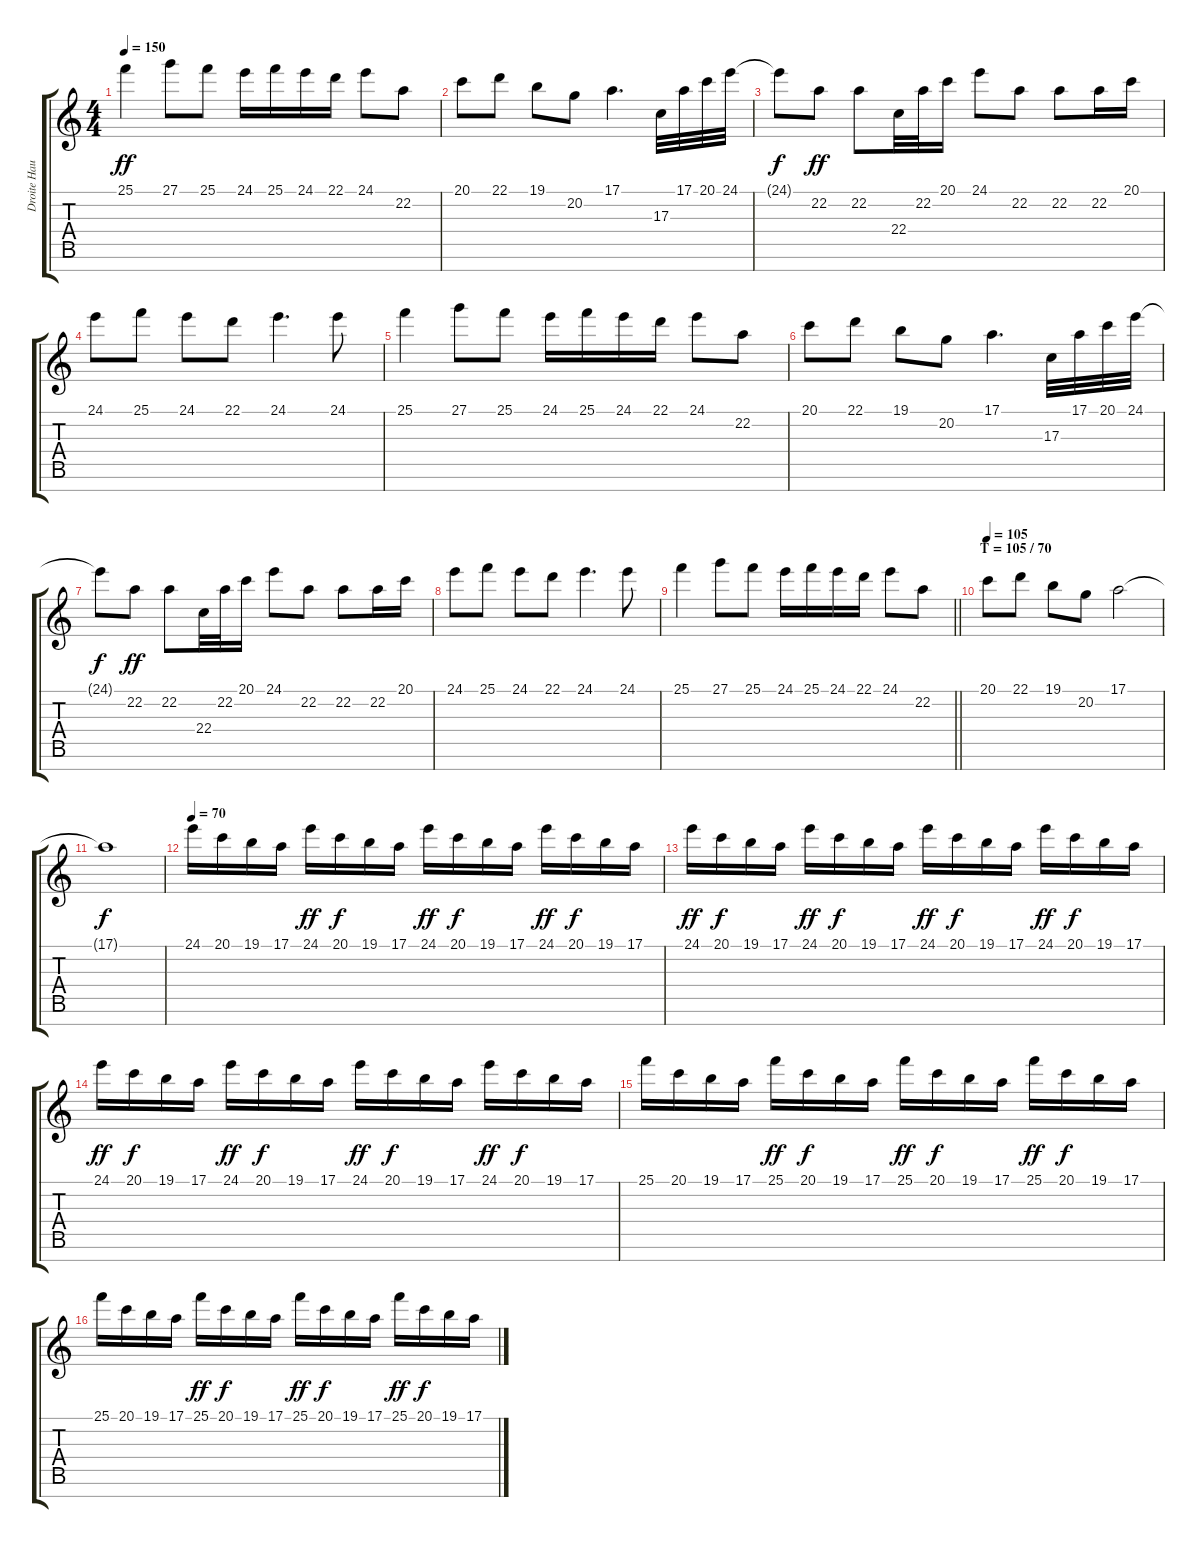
\track ("Droite Haute" "Droite Hau") {instrument acousticgrandpiano}
\staff {score tabs}
\tuning (E4 B3 G3 D3 A2 E2 B1) {hide}
\ts (4 4)
\tempo 150
\clef g2
\ks c
25.1.4{dy ff} 27.1.8 25.1.8 24.1.16 25.1.16 24.1.16 22.1.16 24.1.8 22.2.8 |
20.1.8 22.1.8 19.1.8 20.2.8 17.1.4{d} 17.3.32 17.1.32 20.1.32 24.1.32 |
24.1{t}.8{dy f} 22.2.8{dy ff} 22.2.8 22.4.32 22.2.32 20.1.16 24.1.8 22.2.8 22.2.8 22.2.16 20.1.16 |
24.1.8 25.1.8 24.1.8 22.1.8 24.1.4{d} 24.1.8 |
25.1.4 27.1.8 25.1.8 24.1.16 25.1.16 24.1.16 22.1.16 24.1.8 22.2.8 |
20.1.8 22.1.8 19.1.8 20.2.8 17.1.4{d} 17.3.32 17.1.32 20.1.32 24.1.32 |
24.1{t}.8{dy f} 22.2.8{dy ff} 22.2.8 22.4.32 22.2.32 20.1.16 24.1.8 22.2.8 22.2.8 22.2.16 20.1.16 |
24.1.8 25.1.8 24.1.8 22.1.8 24.1.4{d} 24.1.8 |
\barLineRight lightlight
25.1.4 27.1.8 25.1.8 24.1.16 25.1.16 24.1.16 22.1.16 24.1.8 22.2.8 |
\section ("" "T = 105 / 70")
\tempo 105
20.1.8 22.1.8 19.1.8 20.2.8 17.1.2 |
17.1{t}.1{dy f} |
\tempo 70
24.1.16{volume 0 instrument acousticgrandpiano} 20.1.16{volume 14} 19.1.16 17.1.16 24.1.16{dy ff} 20.1.16{dy f} 19.1.16 17.1.16 24.1.16{dy ff} 20.1.16{dy f} 19.1.16 17.1.16 24.1.16{dy ff} 20.1.16{dy f} 19.1.16 17.1.16 |
24.1.16{dy ff} 20.1.16{dy f} 19.1.16 17.1.16 24.1.16{dy ff} 20.1.16{dy f} 19.1.16 17.1.16 24.1.16{dy ff} 20.1.16{dy f} 19.1.16 17.1.16 24.1.16{dy ff} 20.1.16{dy f} 19.1.16 17.1.16 |
24.1.16{dy ff} 20.1.16{dy f} 19.1.16 17.1.16 24.1.16{dy ff} 20.1.16{dy f} 19.1.16 17.1.16 24.1.16{dy ff} 20.1.16{dy f} 19.1.16 17.1.16 24.1.16{dy ff} 20.1.16{dy f} 19.1.16 17.1.16 |
25.1.16 20.1.16 19.1.16 17.1.16 25.1.16{dy ff} 20.1.16{dy f} 19.1.16 17.1.16 25.1.16{dy ff} 20.1.16{dy f} 19.1.16 17.1.16 25.1.16{dy ff} 20.1.16{dy f} 19.1.16 17.1.16 |
25.1.16 20.1.16 19.1.16 17.1.16 25.1.16{dy ff} 20.1.16{dy f} 19.1.16 17.1.16 25.1.16{dy ff} 20.1.16{dy f} 19.1.16 17.1.16 25.1.16{dy ff} 20.1.16{dy f} 19.1.16 17.1.16
